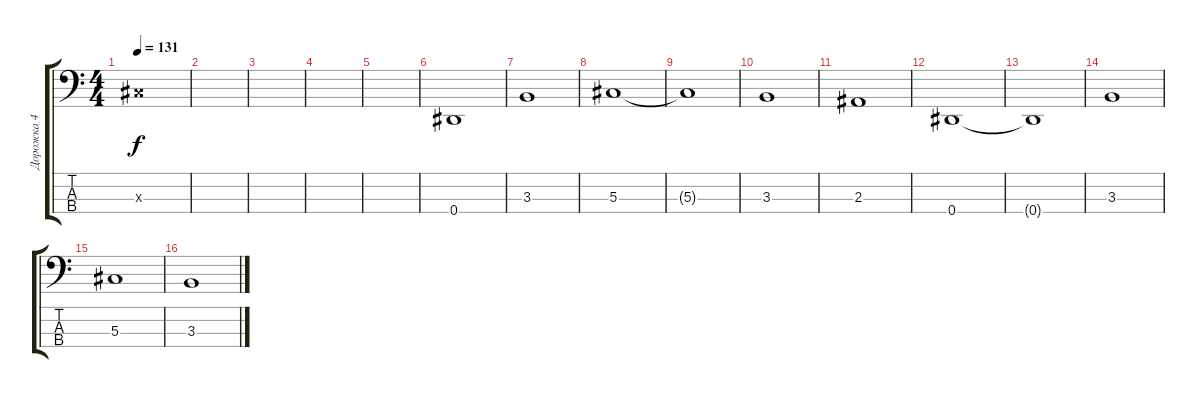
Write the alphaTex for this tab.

\track ("Дорожка 4" "Дорожка 4") {instrument electricbasspick}
\staff {score tabs}
\tuning (Gb2 Db2 Ab1 Eb1) {hide}
\ts (4 4)
\tempo 131
\clef f4
\ks c
5.3{x}.1{dy f} |
|
|
|
|
0.4.1 |
3.3.1 |
5.3.1 |
5.3{t}.1 |
3.3.1 |
2.3.1 |
0.4.1 |
0.4{t}.1 |
3.3.1 |
5.3.1 |
3.3.1
